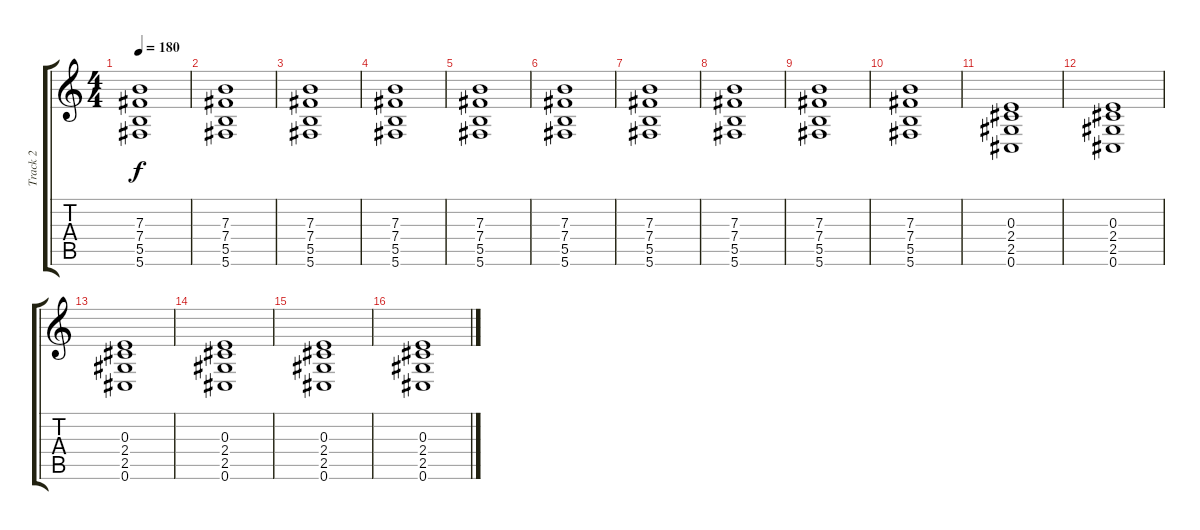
\track ("Track 2" "Track 2") {instrument distortionguitar}
\staff {score tabs}
\tuning (Db4 Ab3 E3 B2 Gb2 Db2) {hide}
\ts (4 4)
\tempo 180
\clef g2
\ks c
(7.3 7.4 5.5 5.6).1{dy f} |
(7.3 7.4 5.5 5.6).1 |
(7.3 7.4 5.5 5.6).1 |
(7.3 7.4 5.5 5.6).1 |
(7.3 7.4 5.5 5.6).1 |
(7.3 7.4 5.5 5.6).1 |
(7.3 7.4 5.5 5.6).1 |
(7.3 7.4 5.5 5.6).1 |
(7.3 7.4 5.5 5.6).1 |
(7.3 7.4 5.5 5.6).1 |
(0.3 2.4 2.5 0.6).1 |
(0.3 2.4 2.5 0.6).1 |
(0.3 2.4 2.5 0.6).1 |
(0.3 2.4 2.5 0.6).1 |
(0.3 2.4 2.5 0.6).1 |
(0.3 2.4 2.5 0.6).1
